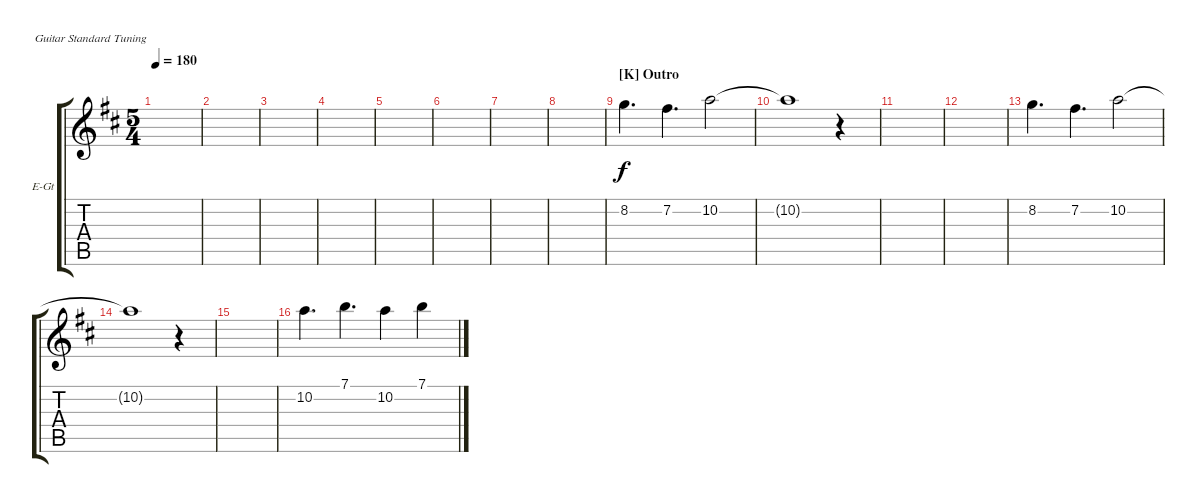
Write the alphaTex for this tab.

\defaultSystemsLayout 4
\bracketExtendMode groupsimilarinstruments
\firstSystemTrackNameOrientation horizontal
\otherSystemsTrackNameOrientation horizontal
\track ("Electric Guitar" "E-Gt") {instrument overdrivenguitar}
\staff {score tabs}
\tuning (E4 B3 G3 D3 A2 E2)
\ts (5 4)
\tempo 180
\clef g2
\scale
0.333333
\ks bminor
|
\scale
0.333333 |
\scale
0.333333 |
\scale
0.333333 |
\scale
0.333333 |
\scale
0.333333 |
\scale
0.333333 |
\scale
0.333333 |
\section ("K" "Outro")
\scale
0.333333 8.2.4{d} 7.2.4{d} 10.2.2 |
\scale
0.333333 10.2{t}.1 r.4 |
\scale
0.333333 |
\scale
0.333333 |
\scale
0.333333 8.2.4{d} 7.2.4{d} 10.2.2 |
\scale
0.333333 10.2{t}.1 r.4 |
\scale
0.333333 |
\scale
0.333333 10.2.4{d} 7.1.4{d} 10.2.4 7.1.4
